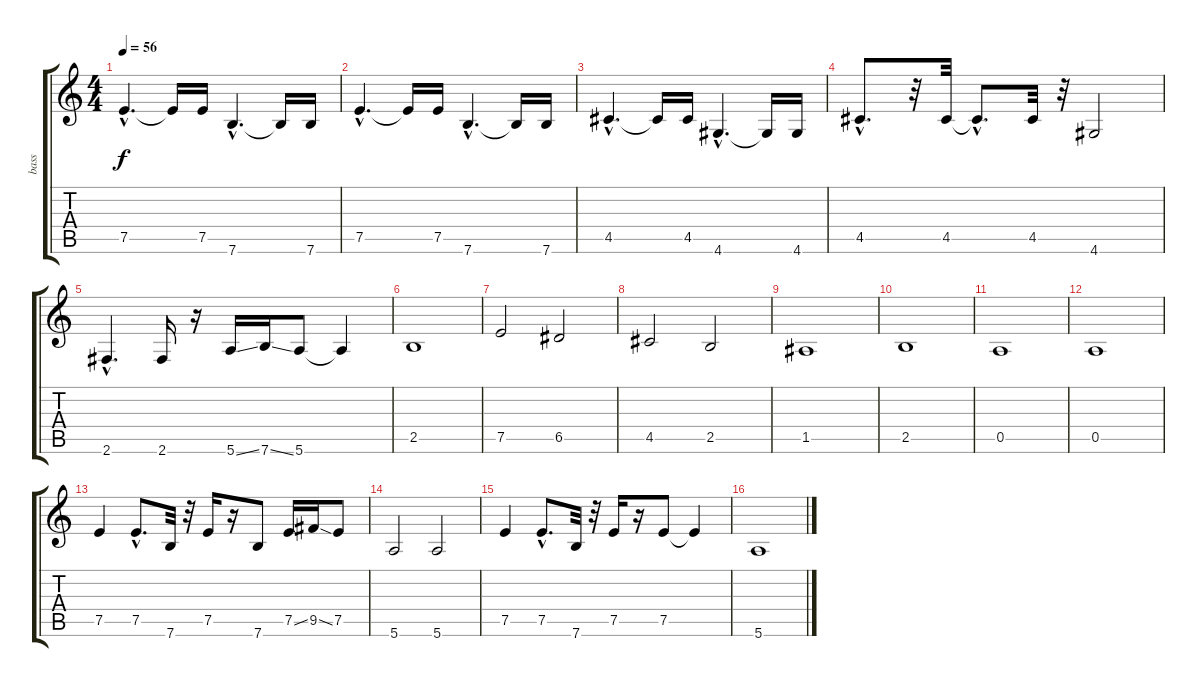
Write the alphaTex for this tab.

\track ("bass" "bass") {instrument electricbassfinger}
\staff {score tabs}
\tuning (E4 B3 G3 D3 A2 E2) {hide}
\ts (4 4)
\tempo 56
\clef g2
\ks c
7.5{hac}.4{d dy f} 7.5{t}.16 7.5.16 7.6{hac}.4{d} 7.6{t}.16 7.6.16 |
7.5{hac}.4{d} 7.5{t}.16 7.5.16 7.6{hac}.4{d} 7.6{t}.16 7.6.16 |
4.5{hac}.4{d} 4.5{t}.16 4.5.16 4.6{hac}.4{d} 4.6{t}.16 4.6.16 |
4.5{hac}.8{d} r.32 4.5.32 4.5{hac t}.8{d} 4.5.32 r.32 4.6.2 |
2.6{hac}.4{d} 2.6.16 r.16 5.6{ss}.16 7.6{ss}.16 5.6.8 5.6{t}.4 |
2.5.1 |
7.5.2 6.5.2 |
4.5.2{volume 16} 2.5.2{volume 16} |
1.5.1{volume 16} |
2.5.1 |
0.5.1 |
0.5.1 |
7.5.4 7.5{hac}.8{d} 7.6.32 r.32 7.5.16 r.16 7.6.8 7.5{ss}.16 9.5{ss}.16 7.5.8 |
5.6.2 5.6.2 |
7.5.4 7.5{hac}.8{d} 7.6.32 r.32 7.5.16 r.16 7.5.8 7.5{t}.4 |
5.6.1
